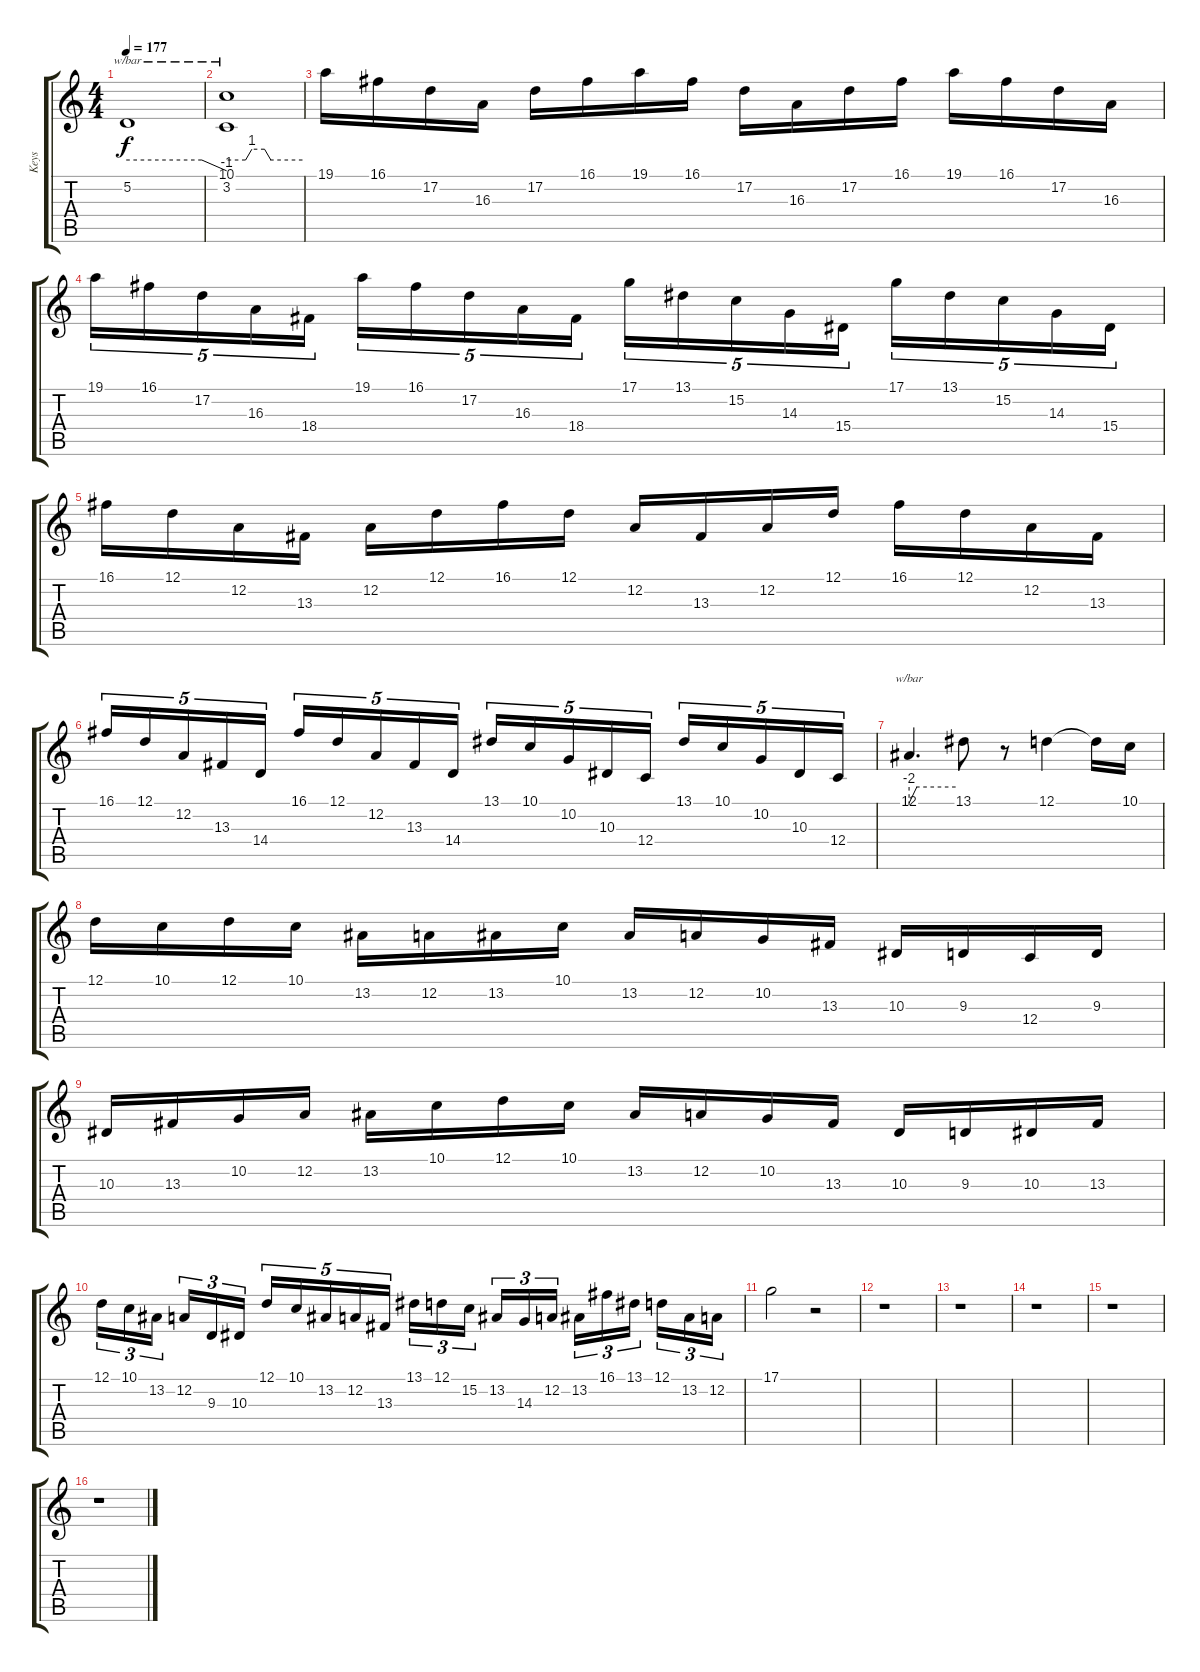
\track ("Keys" "Keys") {instrument lead1square}
\staff {score tabs}
\tuning (D4 A3 F3 C3 G2 D2) {hide}
\ts (4 4)
\tempo 177
\clef g2
\ks c
5.2.1{tbe (custom default 0 0 45 0 60 -4) dy f} |
(10.1 3.2).1{tbe (custom default 0 0 15 0 20 4 30 4 35 0 60 0)} |
19.1.16 16.1.16 17.2.16 16.3.16 17.2.16 16.1.16 19.1.16 16.1.16 17.2.16 16.3.16 17.2.16 16.1.16 19.1.16 16.1.16 17.2.16 16.3.16 |
19.1.16{tu (5 4)} 16.1.16{tu (5 4)} 17.2.16{tu (5 4)} 16.3.16{tu (5 4)} 18.4.16{tu (5 4)} 19.1.16{tu (5 4)} 16.1.16{tu (5 4)} 17.2.16{tu (5 4)} 16.3.16{tu (5 4)} 18.4.16{tu (5 4)} 17.1.16{tu (5 4)} 13.1.16{tu (5 4)} 15.2.16{tu (5 4)} 14.3.16{tu (5 4)} 15.4.16{tu (5 4)} 17.1.16{tu (5 4)} 13.1.16{tu (5 4)} 15.2.16{tu (5 4)} 14.3.16{tu (5 4)} 15.4.16{tu (5 4)} |
16.1.16 12.1.16 12.2.16 13.3.16 12.2.16 12.1.16 16.1.16 12.1.16 12.2.16 13.3.16 12.2.16 12.1.16 16.1.16 12.1.16 12.2.16 13.3.16 |
16.1.16{tu (5 4)} 12.1.16{tu (5 4)} 12.2.16{tu (5 4)} 13.3.16{tu (5 4)} 14.4.16{tu (5 4)} 16.1.16{tu (5 4)} 12.1.16{tu (5 4)} 12.2.16{tu (5 4)} 13.3.16{tu (5 4)} 14.4.16{tu (5 4)} 13.1.16{tu (5 4)} 10.1.16{tu (5 4)} 10.2.16{tu (5 4)} 10.3.16{tu (5 4)} 12.4.16{tu (5 4)} 13.1.16{tu (5 4)} 10.1.16{tu (5 4)} 10.2.16{tu (5 4)} 10.3.16{tu (5 4)} 12.4.16{tu (5 4)} |
12.1.4{d tbe (custom default 0 -8 10 0 60 0)} 13.1.8 r.8 12.1.4 12.1{t}.16 10.1.16 |
12.1.16 10.1.16 12.1.16 10.1.16 13.2.16 12.2.16 13.2.16 10.1.16 13.2.16 12.2.16 10.2.16 13.3.16 10.3.16 9.3.16 12.4.16 9.3.16 |
10.3.16 13.3.16 10.2.16 12.2.16 13.2.16 10.1.16 12.1.16 10.1.16 13.2.16 12.2.16 10.2.16 13.3.16 10.3.16 9.3.16 10.3.16 13.3.16 |
12.1.16{tu (3 2)} 10.1.16{tu (3 2)} 13.2.16{tu (3 2)} 12.2.16{tu (3 2)} 9.3.16{tu (3 2)} 10.3.16{tu (3 2)} 12.1.16{tu (5 4)} 10.1.16{tu (5 4)} 13.2.16{tu (5 4)} 12.2.16{tu (5 4)} 13.3.16{tu (5 4)} 13.1.16{tu (3 2)} 12.1.16{tu (3 2)} 15.2.16{tu (3 2)} 13.2.16{tu (3 2)} 14.3.16{tu (3 2)} 12.2.16{tu (3 2)} 13.2.16{tu (3 2)} 16.1.16{tu (3 2)} 13.1.16{tu (3 2)} 12.1.16{tu (3 2)} 13.2.16{tu (3 2)} 12.2.16{tu (3 2)} |
17.1.2 r.2 |
r.1 |
r.1 |
r.1 |
r.1 |
r.1
